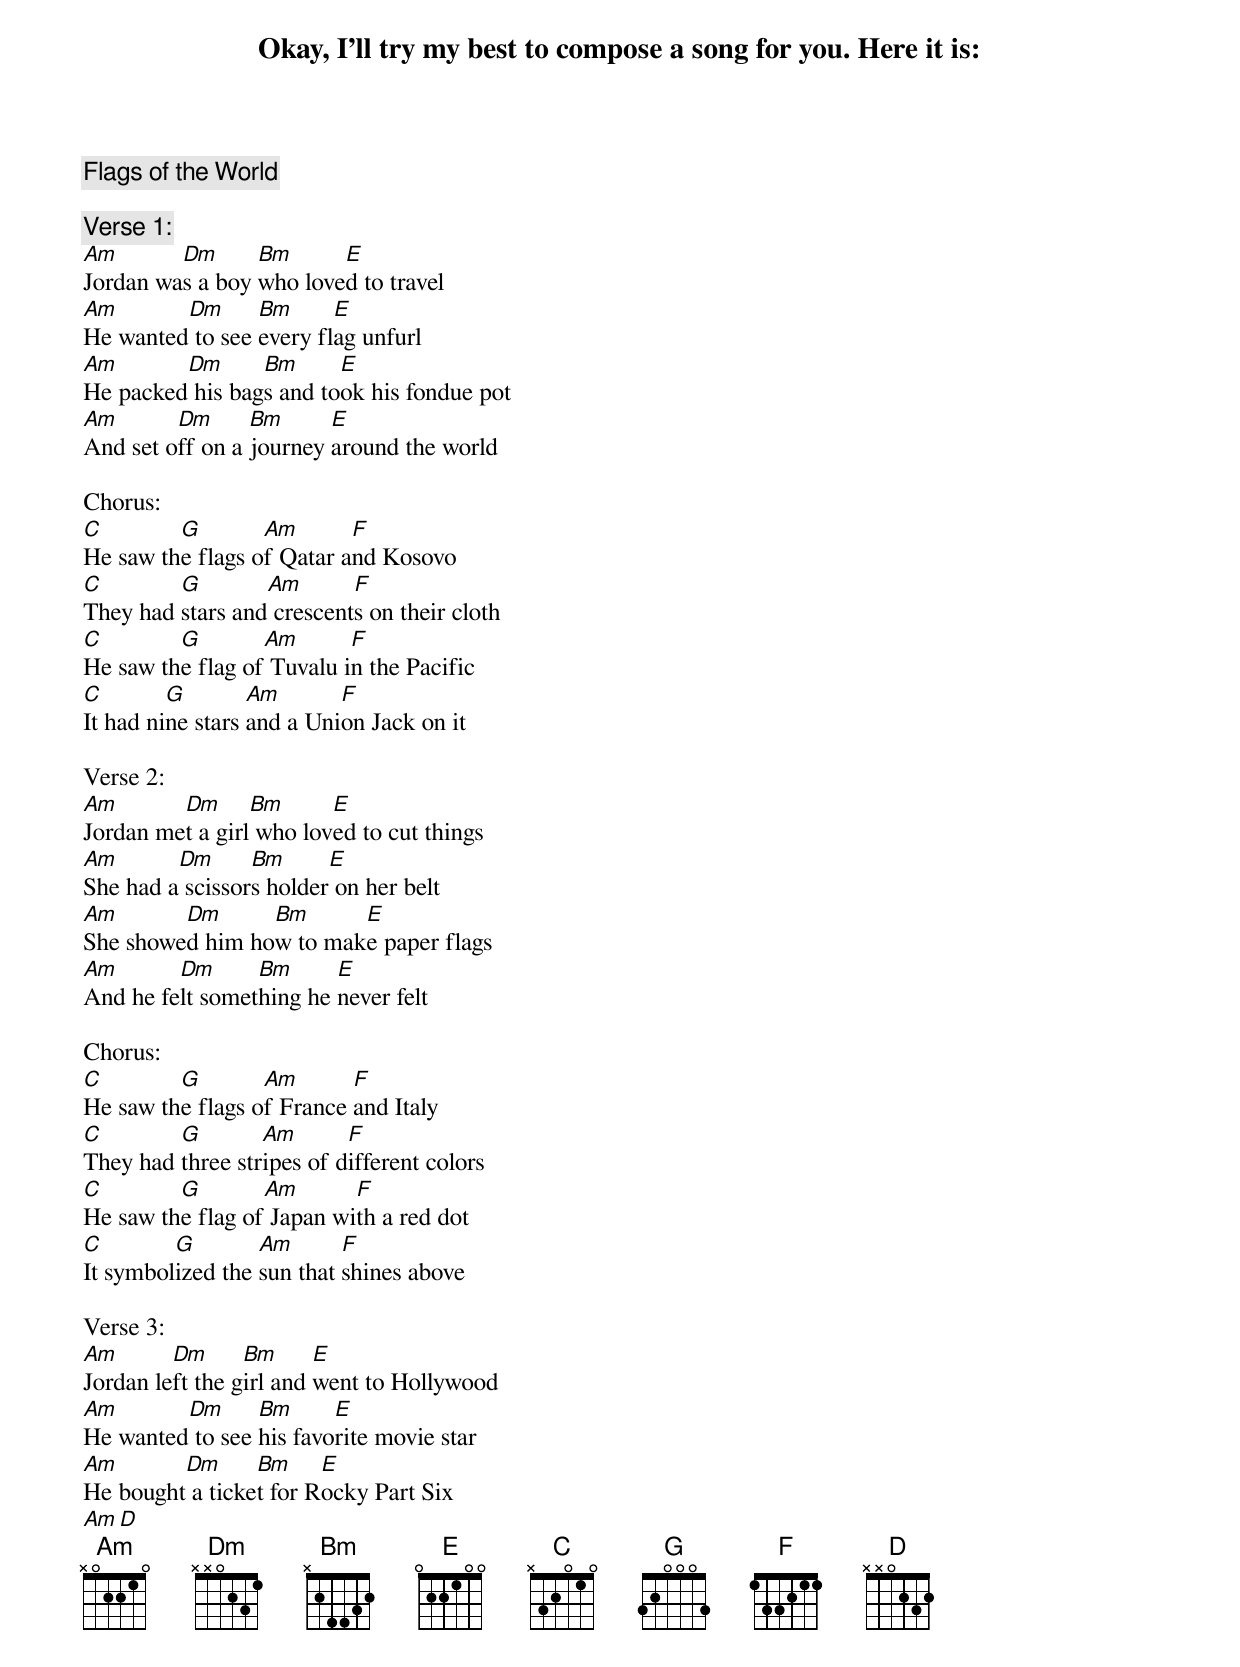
Okay, I'll try my best to compose a song for you. Here it is:

Flags of the World

Verse 1:
Am       Dm      Bm      E
Jordan was a boy who loved to travel
Am       Dm      Bm      E
He wanted to see every flag unfurl
Am       Dm      Bm      E
He packed his bags and took his fondue pot
Am       Dm      Bm      E
And set off on a journey around the world

Chorus:
C        G        Am       F
He saw the flags of Qatar and Kosovo
C        G        Am       F
They had stars and crescents on their cloth
C        G        Am       F
He saw the flag of Tuvalu in the Pacific
C        G        Am       F
It had nine stars and a Union Jack on it

Verse 2:
Am       Dm      Bm      E
Jordan met a girl who loved to cut things
Am       Dm      Bm      E
She had a scissors holder on her belt
Am       Dm      Bm      E
She showed him how to make paper flags
Am       Dm      Bm      E
And he felt something he never felt

Chorus:
C        G        Am       F
He saw the flags of France and Italy
C        G        Am       F
They had three stripes of different colors
C        G        Am       F
He saw the flag of Japan with a red dot
C        G        Am       F
It symbolized the sun that shines above

Verse 3:
Am       Dm      Bm      E
Jordan left the girl and went to Hollywood
Am       Dm      Bm      E
He wanted to see his favorite movie star
Am       Dm      Bm     E
He bought a ticket for Rocky Part Six
Am       D
